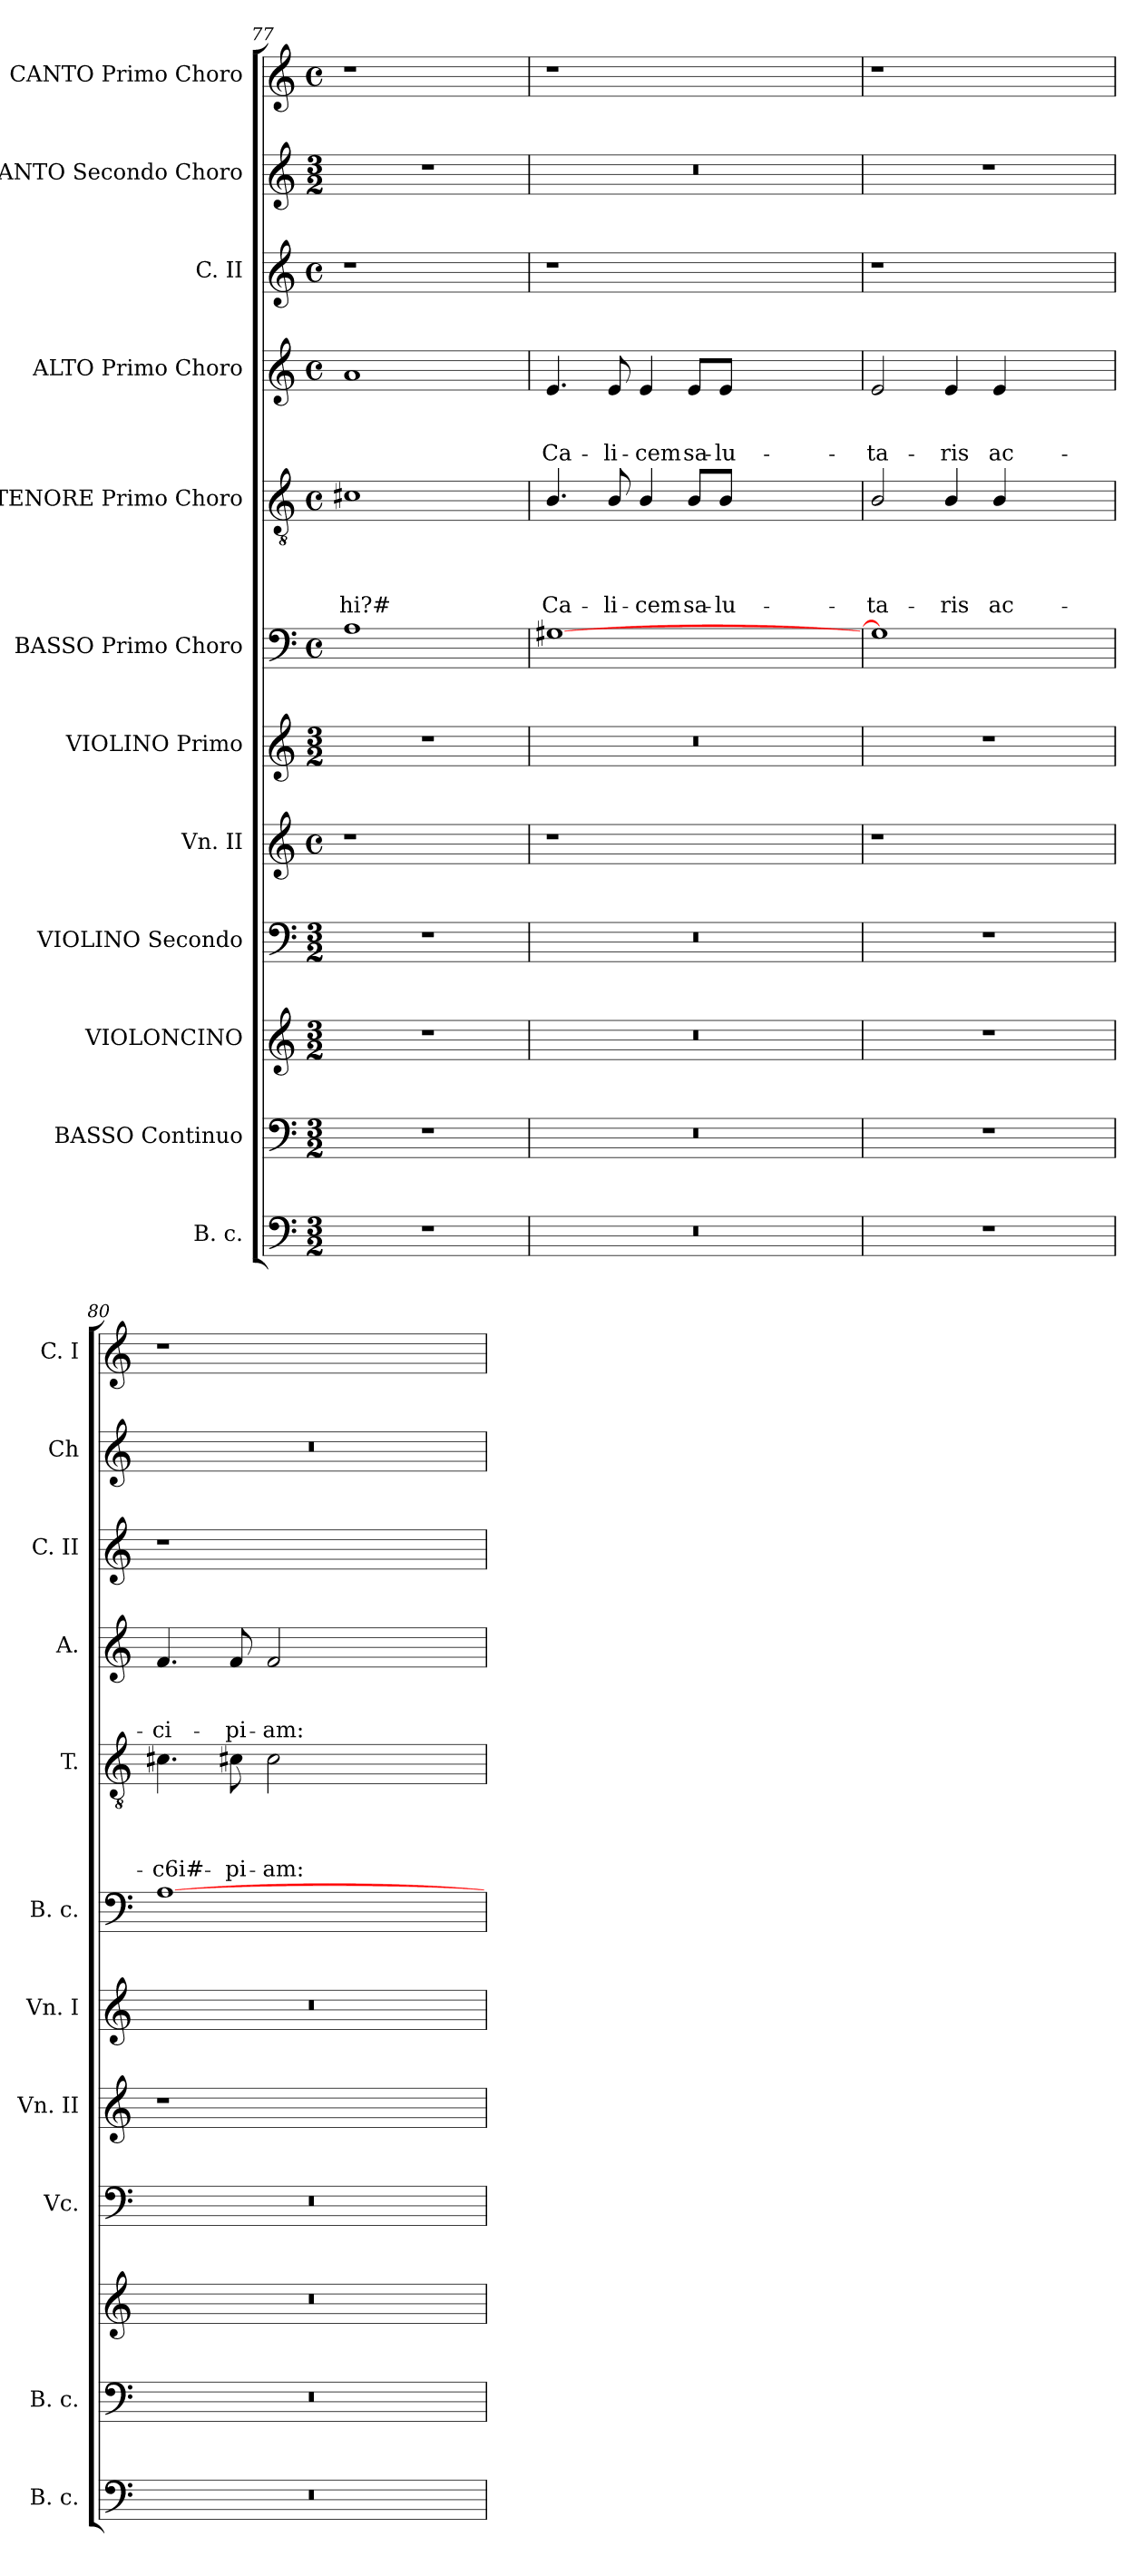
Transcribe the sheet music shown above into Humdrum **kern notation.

**kern	**kern	**kern	**kern	**kern	**kern	**kern	**kern	**text	**text	**text	**text	**kern	**text	**text	**text	**kern	**kern	**kern
*part12	*part11	*part10	*part9	*part8	*part7	*part6	*part5	*part5	*part5	*part5	*part5	*part4	*part4	*part4	*part4	*part3	*part2	*part1
*staff12	*staff11	*staff10	*staff9	*staff8	*staff7	*staff6	*staff5	*staff5	*staff5	*staff5	*staff5	*staff4	*staff4	*staff4	*staff4	*staff3	*staff2	*staff1
*I"B. c.	*I"BASSO Continuo	*I"VIOLONCINO	*I"VIOLINO Secondo	*I"Vn. II	*I"VIOLINO Primo	*I"BASSO Primo Choro	*I"TENORE Primo Choro	*	*	*	*	*I"ALTO Primo Choro	*	*	*	*I"C. II	*I"CANTO Secondo Choro	*I"CANTO Primo Choro
*I'B. c.	*I'B. c.	*	*I'Vc.	*I'Vn. II	*I'Vn. I	*I'B. c.	*I'T.	*	*	*	*	*I'A.	*	*	*	*I'C. II	*I'Ch	*I'C. I
*clefF4	*clefF4	*clefG2	*clefF4	*clefG2	*clefG2	*clefF4	*clefGv2	*	*	*	*	*clefG2	*	*	*	*clefG2	*clefG2	*clefG2
*	*ITrd7c12	*	*	*	*	*	*	*	*	*	*	*	*	*	*	*	*	*
*k[]	*k[]	*k[]	*k[]	*k[]	*k[]	*k[]	*k[]	*	*	*	*	*k[]	*	*	*	*k[]	*k[]	*k[]
*C:	*C:	*C:	*C:	*C:	*C:	*C:	*C:	*	*	*	*	*C:	*	*	*	*C:	*C:	*C:
*M3/2	*M3/2	*M3/2	*M3/2	*M4/4	*M3/2	*M4/4	*M4/4	*	*	*	*	*M4/4	*	*	*	*M4/4	*M3/2	*M4/4
*	*	*	*	*met(c)	*	*met(c)	*met(c)	*	*	*	*	*met(c)	*	*	*	*met(c)	*	*met(c)
=77	=77	=77	=77	=77	=77	=77	=77	=77	=77	=77	=77	=77	=77	=77	=77	=77	=77	=77
!	!	!	!	!	!	!	!	!	!	!	!LO:LY:b	!	!	!	!	!	!	!
1.r	1.r	1.r	1.r	1r	1.r	1A	1c#X	.	.	.	-hi?#	1a	.	.	.	1r	1.r	1r
.	.	.	.	2ryy	.	2ryy	2ryy	.	.	.	.	2ryy	.	.	.	2ryy	.	2ryy
=78	=78	=78	=78	=78	=78	=78	=78	=78	=78	=78	=78	=78	=78	=78	=78	=78	=78	=78
!	!	!	!	!	!	!	!	!	!	!	!LO:LY:b	!	!	!	!LO:LY:b	!	!	!
1.r	1.r	1.r	1.r	1r	1.r	[<1G#X	4.B/	.	.	.	Ca-	4.e/	.	.	Ca-	1r	1.r	1r
!	!	!	!	!	!	!	!	!	!	!	!LO:LY:b	!	!	!	!LO:LY:b	!	!	!
.	.	.	.	.	.	.	8B/	.	.	.	-li-	8e/	.	.	-li-	.	.	.
!	!	!	!	!	!	!	!	!	!	!	!LO:LY:b	!	!	!	!LO:LY:b	!	!	!
.	.	.	.	.	.	.	4B/	.	.	.	-cem	4e/	.	.	-cem	.	.	.
!	!	!	!	!	!	!	!	!	!	!	!LO:LY:b	!	!	!	!LO:LY:b	!	!	!
.	.	.	.	.	.	.	8B/L	.	.	.	sa-	8e/L	.	.	sa-	.	.	.
!	!	!	!	!	!	!	!	!	!	!	!LO:LY:b	!	!	!	!LO:LY:b	!	!	!
.	.	.	.	.	.	.	8B/J	.	.	.	-lu-	8e/J	.	.	-lu-	.	.	.
.	.	.	.	2ryy	.	2ryy	2ryy	.	.	.	.	2ryy	.	.	.	2ryy	.	2ryy
!!LO:LB:g=z
=79	=79	=79	=79	=79	=79	=79	=79	=79	=79	=79	=79	=79	=79	=79	=79	=79	=79	=79
!	!	!	!	!	!	!	!	!	!	!	!LO:LY:b	!	!	!	!LO:LY:b	!	!	!
1.r	1.r	1.r	1.r	1r	1.r	1G#]	2B/	.	.	.	-ta-	2e/	.	.	-ta-	1r	1.r	1r
!	!	!	!	!	!	!	!	!	!	!	!LO:LY:b	!	!	!	!LO:LY:b	!	!	!
.	.	.	.	.	.	.	4B/	.	.	.	-ris	4e/	.	.	-ris	.	.	.
!	!	!	!	!	!	!	!	!	!	!	!LO:LY:b	!	!	!	!LO:LY:b	!	!	!
.	.	.	.	.	.	.	4B/	.	.	.	ac-	4e/	.	.	ac-	.	.	.
.	.	.	.	2ryy	.	2ryy	2ryy	.	.	.	.	2ryy	.	.	.	2ryy	.	2ryy
=80	=80	=80	=80	=80	=80	=80	=80	=80	=80	=80	=80	=80	=80	=80	=80	=80	=80	=80
!	!	!	!	!	!	!	!	!	!	!	!LO:LY:b	!	!	!	!LO:LY:b	!	!	!
1.r	1.r	1.r	1.r	1r	1.r	[>1A	4.c#X\	.	.	.	-c6i#-	4.f/	.	.	-ci-	1r	1.r	1r
!	!	!	!	!	!	!	!	!	!	!	!LO:LY:b	!	!	!	!LO:LY:b	!	!	!
.	.	.	.	.	.	.	8c#X\	.	.	.	-pi-	8f/	.	.	-pi-	.	.	.
!	!	!	!	!	!	!	!	!	!	!	!LO:LY:b	!	!	!	!LO:LY:b	!	!	!
.	.	.	.	.	.	.	2c#\	.	.	.	-am:	2f/	.	.	-am:	.	.	.
.	.	.	.	2ryy	.	2ryy	2ryy	.	.	.	.	2ryy	.	.	.	2ryy	.	2ryy
=	=	=	=	=	=	=	=	=	=	=	=	=	=	=	=	=	=	=
*-	*-	*-	*-	*-	*-	*-	*-	*-	*-	*-	*-	*-	*-	*-	*-	*-	*-	*-
